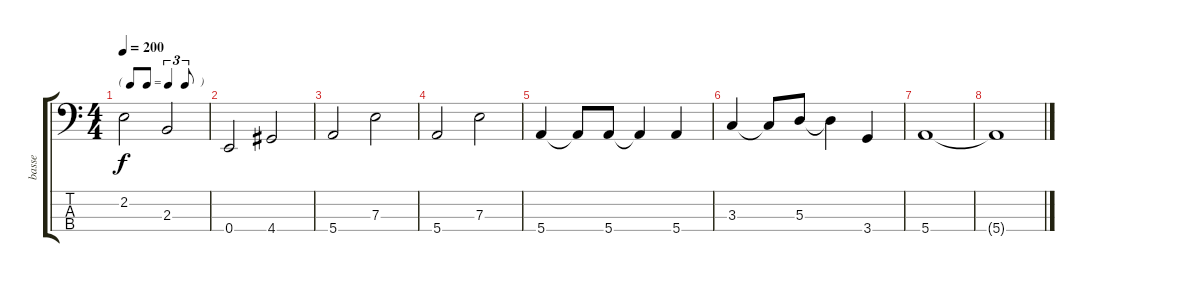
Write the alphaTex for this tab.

\track ("basse" "basse") {instrument electricbasspick}
\staff {score tabs}
\tuning (G2 D2 A1 E1) {hide}
\ts (4 4)
\tf triplet8th
\tempo 200
\clef f4
\ks c
2.2.2{dy f} 2.3.2 |
0.4.2 4.4.2 |
5.4.2 7.3.2 |
5.4.2 7.3.2 |
5.4.4 5.4{t}.8 5.4.8 5.4{t}.4 5.4.4 |
3.3.4 3.3{t}.8 5.3.8 5.3{t}.4 3.4.4 |
5.4.1 |
5.4{t}.1
